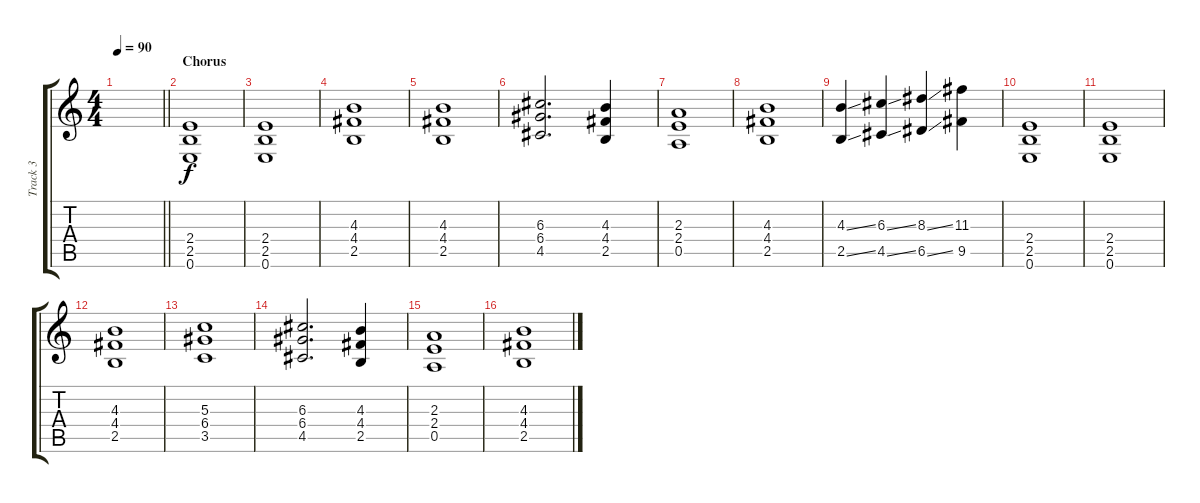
\track ("Track 3" "Track 3") {instrument distortionguitar}
\staff {score tabs}
\tuning (E4 B3 G3 D3 A2 E2) {hide}
\ts (4 4)
\tempo 90
\clef g2
\barLineRight lightlight
\ks c
|
\section ("" "Chorus")
(2.4 2.5 0.6).1 |
(2.4 2.5 0.6).1 |
(4.3 4.4 2.5).1 |
(4.3 4.4 2.5).1 |
(6.3 6.4 4.5).2{d} (4.3 4.4 2.5).4 |
(2.3 2.4 0.5).1 |
(4.3 4.4 2.5).1 |
(4.3{ss} 2.5{ss}).4 (6.3{ss} 4.5{ss}).4 (8.3{ss} 6.5{ss}).4 (11.3 9.5).4 |
(2.4 2.5 0.6).1 |
(2.4 2.5 0.6).1 |
(4.3 4.4 2.5).1 |
(5.3 6.4 3.5).1 |
(6.3 6.4 4.5).2{d} (4.3 4.4 2.5).4 |
(2.3 2.4 0.5).1 |
(4.3 4.4 2.5).1
